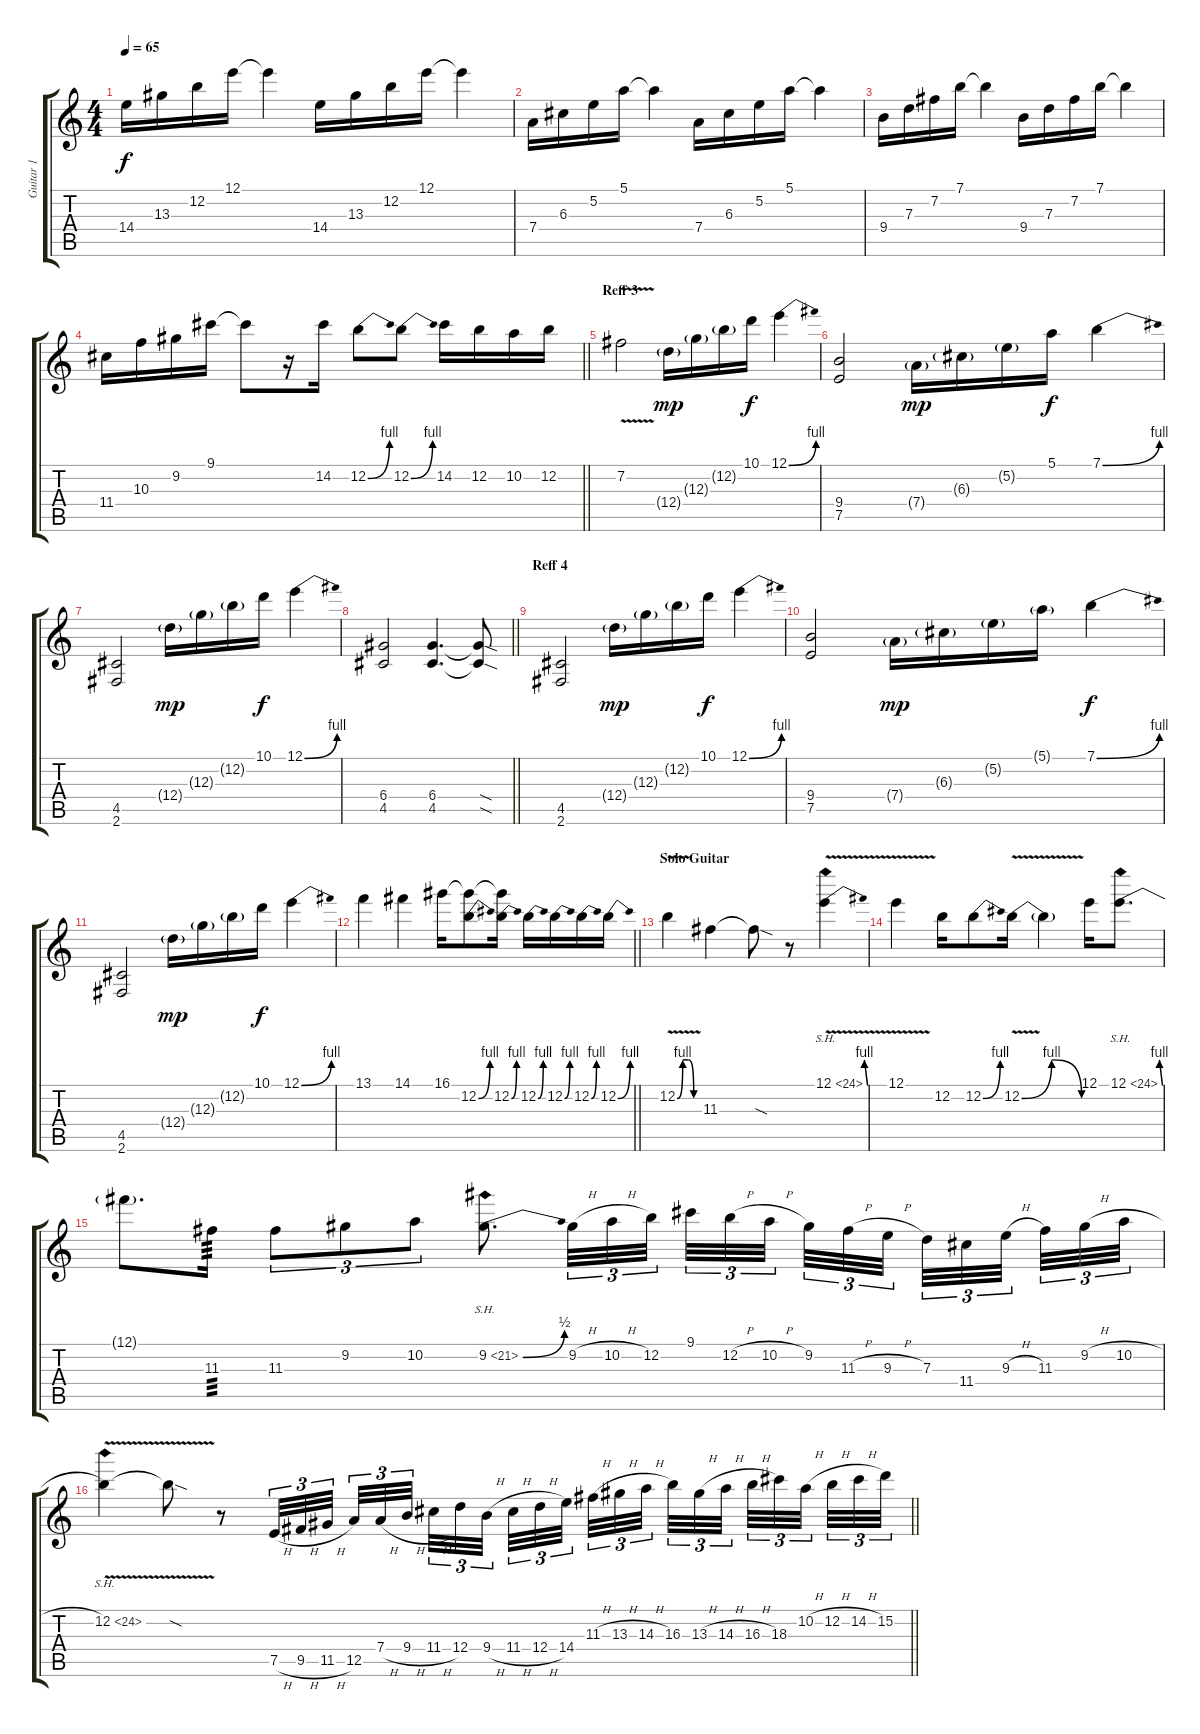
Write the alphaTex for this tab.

\track ("Guitar 1" "Guitar 1") {instrument overdrivenguitar}
\staff {score tabs}
\tuning (E4 B3 G3 D3 A2 E2) {hide}
\ts (4 4)
\tempo 65
\clef g2
\ks c
14.4.16{dy f volume 9 balance 14} 13.3.16 12.2.16 12.1.16 12.1{t}.4 14.4.16 13.3.16 12.2.16 12.1.16 12.1{t}.4 |
7.4.16 6.3.16 5.2.16 5.1.16 5.1{t}.4 7.4.16 6.3.16 5.2.16 5.1.16 5.1{t}.4 |
9.4.16 7.3.16 7.2.16 7.1.16 7.1{t}.4 9.4.16 7.3.16 7.2.16 7.1.16 7.1{t}.4 |
\barLineRight lightlight
11.4.16 10.3.16 9.2.16 9.1.16 9.1{t}.8 r.16{volume 14 balance 13 instrument overdrivenguitar} 14.2.16 12.2{be (bend 0 0 60 4)}.8 12.2{be (bend 0 0 60 4)}.8 14.2.16 12.2.16 10.2.16 12.2.16 |
\section ("" "Reff 3")
7.2{v}.2 12.4{g}.16{dy mp} 12.3{g}.16 12.2{g}.16 10.1.16{dy f} 12.1{be (bend 0 0 60 4)}.4 |
(9.4 7.5).2 7.4{g}.16{dy mp} 6.3{g}.16 5.2{g}.16 5.1.16{dy f} 7.1{be (bend 0 0 60 4)}.4 |
(4.5 2.6).2 12.4{g}.16{dy mp} 12.3{g}.16 12.2{g}.16 10.1.16{dy f} 12.1{be (bend 0 0 60 4)}.4 |
\barLineRight lightlight
(6.4 4.5).2 (6.4 4.5).4{d} (6.4{sod t} 4.5{sod t}).8 |
\section ("" "Reff 4")
(4.5 2.6).2 12.4{g}.16{dy mp} 12.3{g}.16 12.2{g}.16 10.1.16{dy f} 12.1{be (bend 0 0 60 4)}.4 |
(9.4 7.5).2 7.4{g}.16{dy mp} 6.3{g}.16 5.2{g}.16 5.1{g}.16 7.1{be (bend 0 0 60 4)}.4{dy f} |
(4.5 2.6).2 12.4{g}.16{dy mp} 12.3{g}.16 12.2{g}.16 10.1.16{dy f} 12.1{be (bend 0 0 60 4)}.4 |
\barLineRight lightlight
13.1.4 14.1.4 16.1.16 (16.1{t} 12.2{be (bend 0 0 60 4)}).8{volume 16 balance 8 instrument overdrivenguitar} (16.1{t} 12.2{be (bend 0 0 60 4)}).16 12.2{be (bend 0 0 60 4)}.16 12.2{be (bend 0 0 60 4)}.16 12.2{be (bend 0 0 60 4)}.16 12.2{be (bend 0 0 60 4)}.16 |
\section ("" "Solo Guitar")
12.2{be (custom 0 0 15 4 30 4 45 0 60 0) v}.4 11.3.4 11.3{sod t}.8 r.8 12.1{be (bend 0 0 60 4) sh 12 v}.4 |
12.1{v}.4 12.2.16 12.2{be (bend 0 0 60 4)}.8 12.2{be (bendrelease 0 0 15 4 45 4 60 0) v}.16 12.2{t}.4 12.1.16 12.1{be (bend 0 0 60 4) sh 12}.8{d} |
12.1{t}.8{d} 11.3.16{tp 3} 11.3.8{tu (3 2)} 9.2.8{tu (3 2)} 10.2.8{tu (3 2)} 9.2{be (bend 0 0 60 2) sh 12}.8{d} 9.2{h}.32{tu (3 2)} 10.2{h}.32{tu (3 2)} 12.2.32{tu (3 2)} 9.1.32{tu (3 2)} 12.2{h}.32{tu (3 2)} 10.2{h}.32{tu (3 2) beam splitsecondary} 9.2.32{tu (3 2)} 11.3{h}.32{tu (3 2)} 9.3{h}.32{tu (3 2) beam splitsecondary} 7.3.32{tu (3 2)} 11.4.32{tu (3 2)} 9.3{h}.32{tu (3 2) beam splitsecondary} 11.3.32{tu (3 2)} 9.2{h}.32{tu (3 2)} 10.2{h}.32{tu (3 2)} |
\barLineRight lightlight
12.2{sh 12 v}.4 12.2{sod t}.8 r.8 7.5{h}.32{tu (3 2)} 9.5{h}.32{tu (3 2)} 11.5{h}.32{tu (3 2) beam splitsecondary} 12.5.32{tu (3 2)} 7.4{h}.32{tu (3 2)} 9.4{h}.32{tu (3 2) beam splitsecondary} 11.4{h}.32{tu (3 2)} 12.4.32{tu (3 2)} 9.4{h}.32{tu (3 2) beam splitsecondary} 11.4{h}.32{tu (3 2)} 12.4{h}.32{tu (3 2)} 14.4.32{tu (3 2)} 11.3{h}.32{tu (3 2)} 13.3{h}.32{tu (3 2)} 14.3{h}.32{tu (3 2) beam splitsecondary} 16.3.32{tu (3 2)} 13.3{h}.32{tu (3 2)} 14.3{h}.32{tu (3 2) beam splitsecondary} 16.3{h}.32{tu (3 2)} 18.3.32{tu (3 2)} 10.2{h}.32{tu (3 2) beam splitsecondary} 12.2{h}.32{tu (3 2)} 14.2{h}.32{tu (3 2)} 15.2.32{tu (3 2)}
